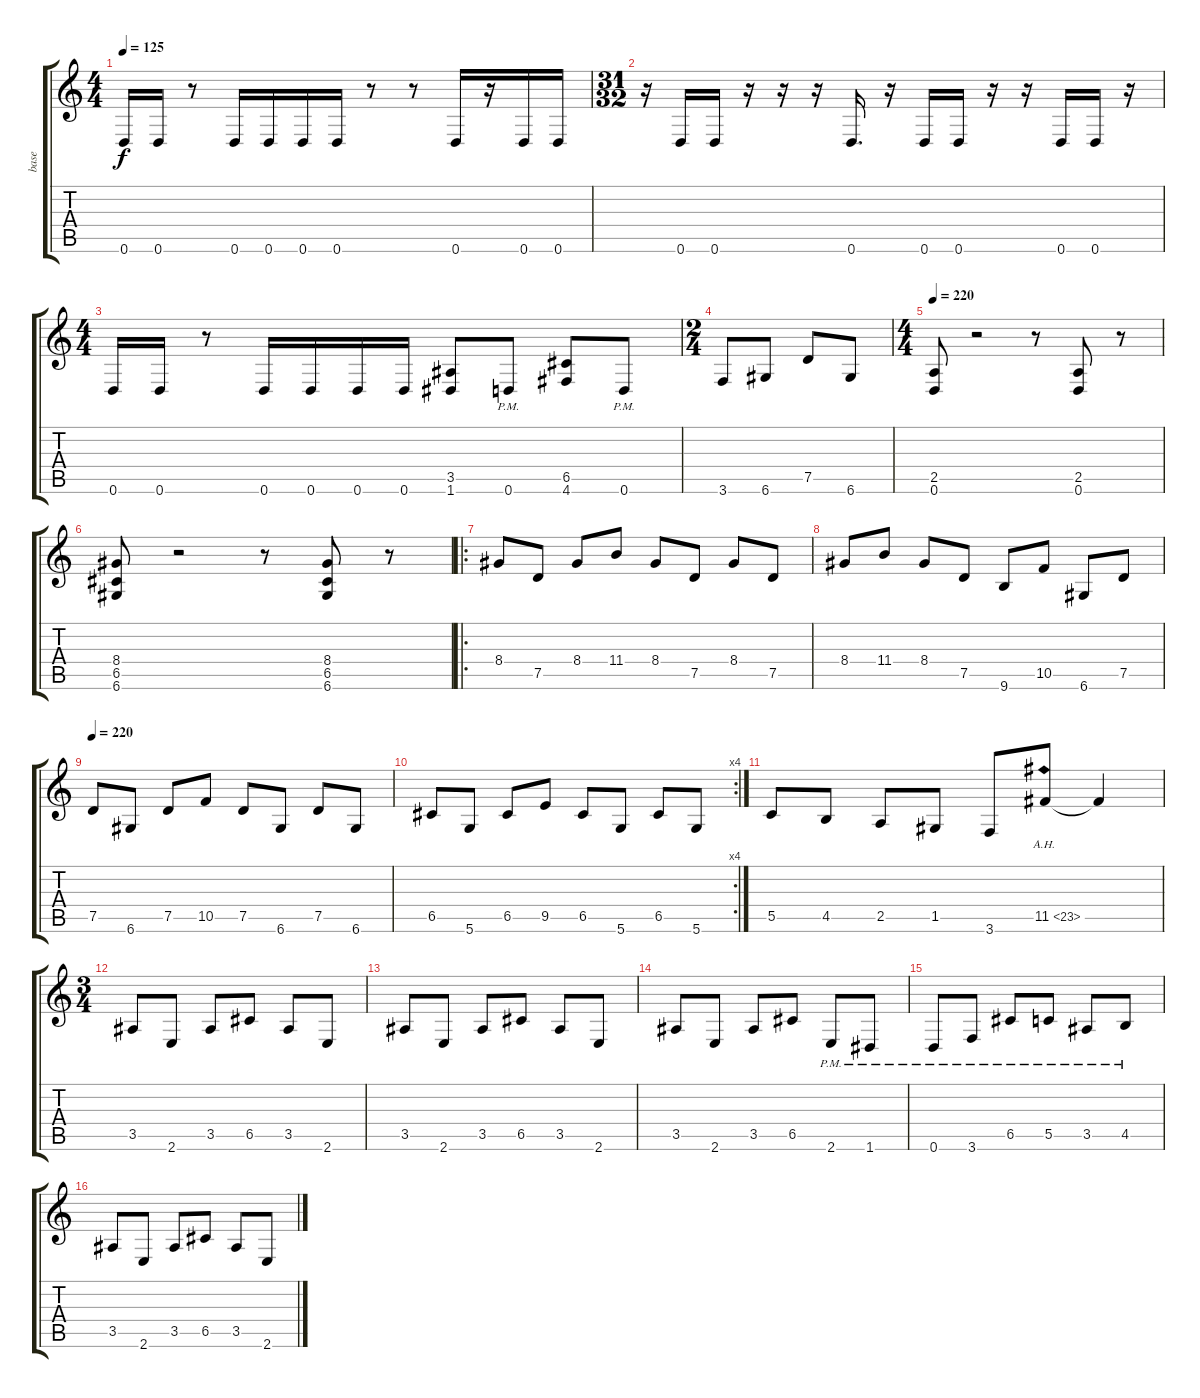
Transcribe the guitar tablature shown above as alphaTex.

\track ("base" "base") {instrument distortionguitar}
\staff {score tabs}
\tuning (D4 A3 F3 C3 G2 D2) {hide}
\ts (4 4)
\tempo 125
\clef g2
\ks c
0.6.16{dy f} 0.6.16 r.8 0.6.16 0.6.16 0.6.16 0.6.16 r.8 r.8 0.6.16 r.16 0.6.16 0.6.16 |
\ts (31 32)
r.16 0.6.16 0.6.16 r.16 r.16 r.16 0.6.16{d} r.16 0.6.16 0.6.16 r.16 r.16 0.6.16 0.6.16 r.16 |
\ts (4 4)
0.6.16 0.6.16 r.8 0.6.16 0.6.16 0.6.16 0.6.16 (3.5 1.6).8 0.6{pm}.8 (6.5 4.6).8 0.6{pm}.8 |
\ts (2 4)
3.6.8 6.6.8 7.5.8 6.6.8 |
\ts (4 4)
\tempo 220
(2.5 0.6).8 r.2 r.8 (2.5 0.6).8 r.8 |
(8.4 6.5 6.6).8 r.2 r.8 (8.4 6.5 6.6).8 r.8 |
\ro
8.4.8 7.5.8 8.4.8 11.4.8 8.4.8 7.5.8 8.4.8 7.5.8 |
8.4.8 11.4.8 8.4.8 7.5.8 9.6.8 10.5.8 6.6.8 7.5.8 |
\tempo 220
7.5.8 6.6.8 7.5.8 10.5.8 7.5.8 6.6.8 7.5.8 6.6.8 |
\rc 4
6.5.8 5.6.8 6.5.8 9.5.8 6.5.8 5.6.8 6.5.8 5.6.8 |
5.5.8 4.5.8 2.5.8 1.5.8 3.6.8 11.5{ah 12}.8 11.5{t}.4 |
\ts (3 4)
3.5.8 2.6.8 3.5.8 6.5.8 3.5.8 2.6.8 |
3.5.8 2.6.8 3.5.8 6.5.8 3.5.8 2.6.8 |
3.5.8 2.6.8 3.5.8 6.5.8 2.6{pm}.8 1.6{pm}.8 |
0.6{pm}.8 3.6{pm}.8 6.5{pm}.8 5.5{pm}.8 3.5{pm}.8 4.5{pm}.8 |
3.5.8 2.6.8 3.5.8 6.5.8 3.5.8 2.6.8
